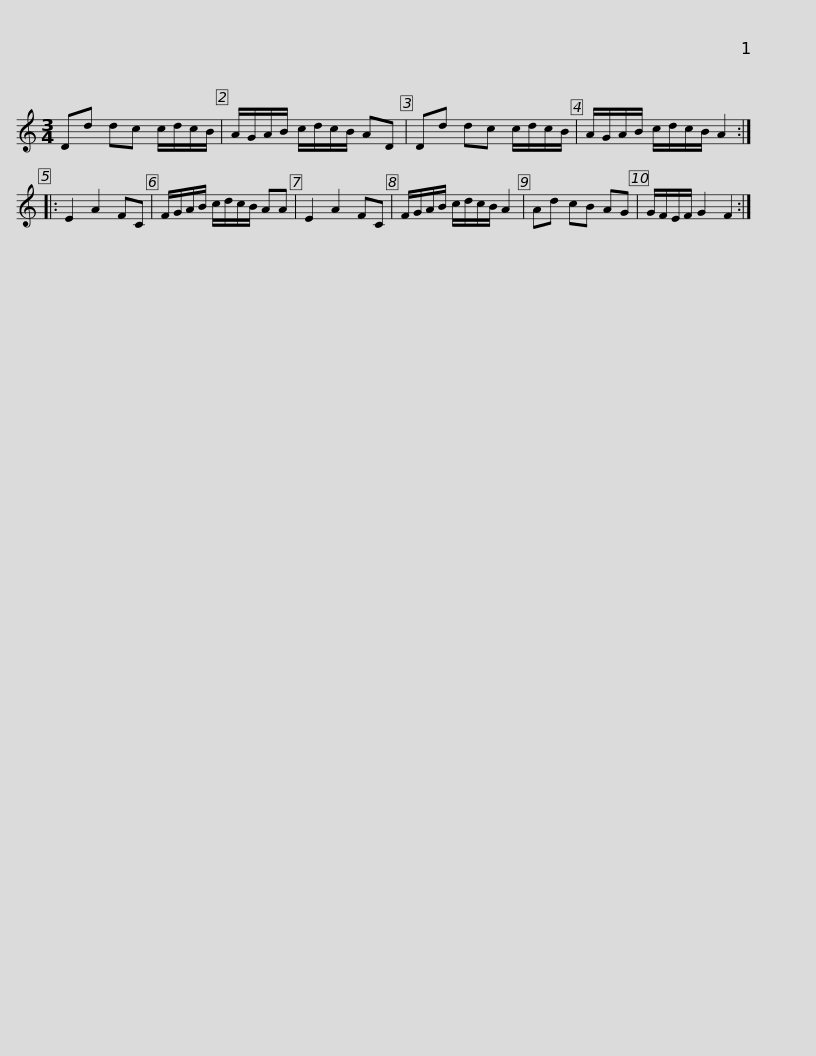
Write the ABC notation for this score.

X:1
L:1/8
M:3/4
I:linebreak $
K:C
V:1 treble
V:1
 Dd dc c/d/c/B/ | A/G/A/B/ c/d/c/B/ AD | Dd dc c/d/c/B/ | A/G/A/B/ c/d/c/B/ A2 :: E2 A2 FC |$ %5
 F/G/A/B/ c/d/c/B/ AA | E2 A2 FC | F/G/A/B/ c/d/c/B/ A2 | Ad cB AG | G/F/E/F/ G2 F2 :| %10
